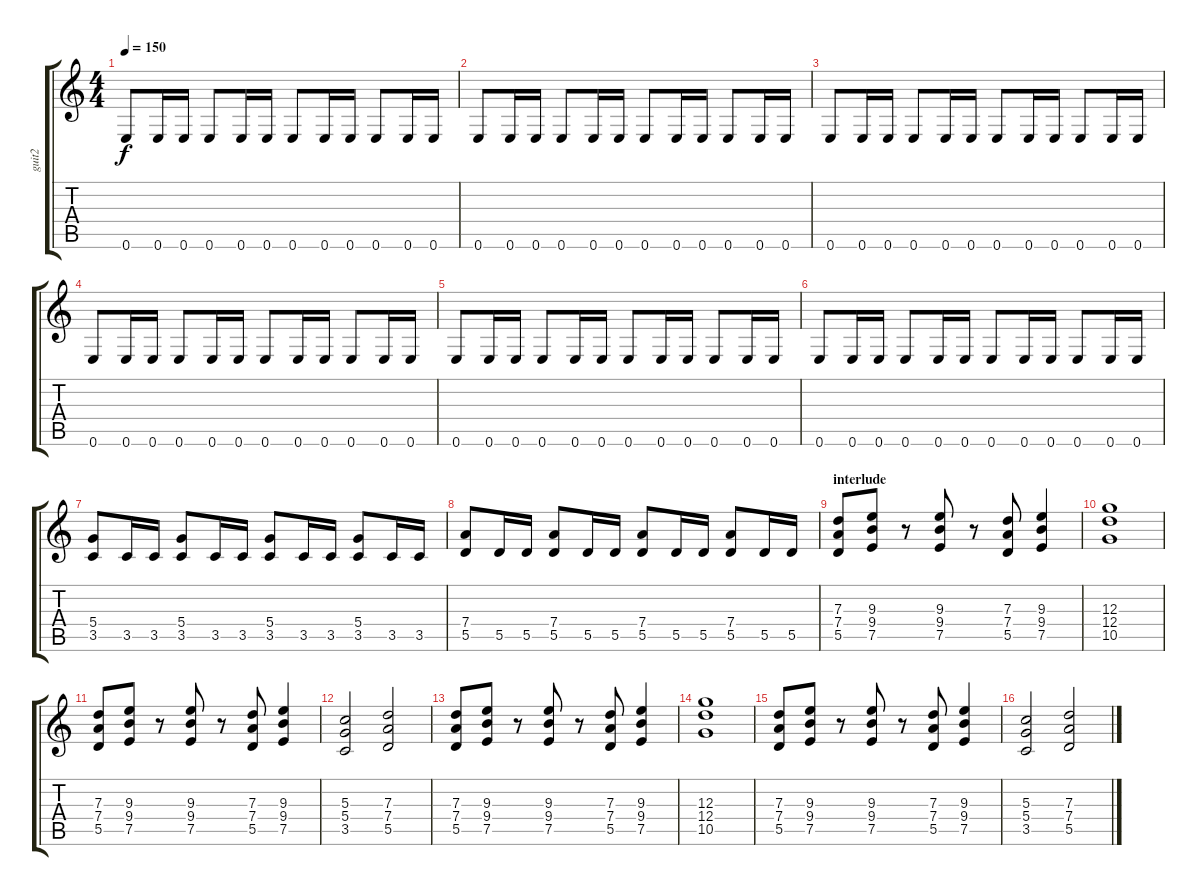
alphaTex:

\track ("guit2" "guit2") {instrument distortionguitar}
\staff {score tabs}
\tuning (E4 B3 G3 D3 A2 E2) {hide}
\ts (4 4)
\tempo 150
\clef g2
\ks c
0.6.8{dy f} 0.6.16 0.6.16 0.6.8 0.6.16 0.6.16 0.6.8 0.6.16 0.6.16 0.6.8 0.6.16 0.6.16 |
0.6.8 0.6.16 0.6.16 0.6.8 0.6.16 0.6.16 0.6.8 0.6.16 0.6.16 0.6.8 0.6.16 0.6.16 |
0.6.8 0.6.16 0.6.16 0.6.8 0.6.16 0.6.16 0.6.8 0.6.16 0.6.16 0.6.8 0.6.16 0.6.16 |
0.6.8 0.6.16 0.6.16 0.6.8 0.6.16 0.6.16 0.6.8 0.6.16 0.6.16 0.6.8 0.6.16 0.6.16 |
0.6.8 0.6.16 0.6.16 0.6.8 0.6.16 0.6.16 0.6.8 0.6.16 0.6.16 0.6.8 0.6.16 0.6.16 |
0.6.8 0.6.16 0.6.16 0.6.8 0.6.16 0.6.16 0.6.8 0.6.16 0.6.16 0.6.8 0.6.16 0.6.16 |
(5.4 3.5).8 3.5.16 3.5.16 (5.4 3.5).8 3.5.16 3.5.16 (5.4 3.5).8 3.5.16 3.5.16 (5.4 3.5).8 3.5.16 3.5.16 |
(7.4 5.5).8 5.5.16 5.5.16 (7.4 5.5).8 5.5.16 5.5.16 (7.4 5.5).8 5.5.16 5.5.16 (7.4 5.5).8 5.5.16 5.5.16 |
\section ("" "interlude")
(7.3 7.4 5.5).8 (9.3 9.4 7.5).8 r.8 (9.3 9.4 7.5).8 r.8 (7.3 7.4 5.5).8 (9.3 9.4 7.5).4 |
(12.3 12.4 10.5).1 |
(7.3 7.4 5.5).8 (9.3 9.4 7.5).8 r.8 (9.3 9.4 7.5).8 r.8 (7.3 7.4 5.5).8 (9.3 9.4 7.5).4 |
(5.3 5.4 3.5).2 (7.3 7.4 5.5).2 |
(7.3 7.4 5.5).8 (9.3 9.4 7.5).8 r.8 (9.3 9.4 7.5).8 r.8 (7.3 7.4 5.5).8 (9.3 9.4 7.5).4 |
(12.3 12.4 10.5).1 |
(7.3 7.4 5.5).8 (9.3 9.4 7.5).8 r.8 (9.3 9.4 7.5).8 r.8 (7.3 7.4 5.5).8 (9.3 9.4 7.5).4 |
(5.3 5.4 3.5).2 (7.3 7.4 5.5).2
